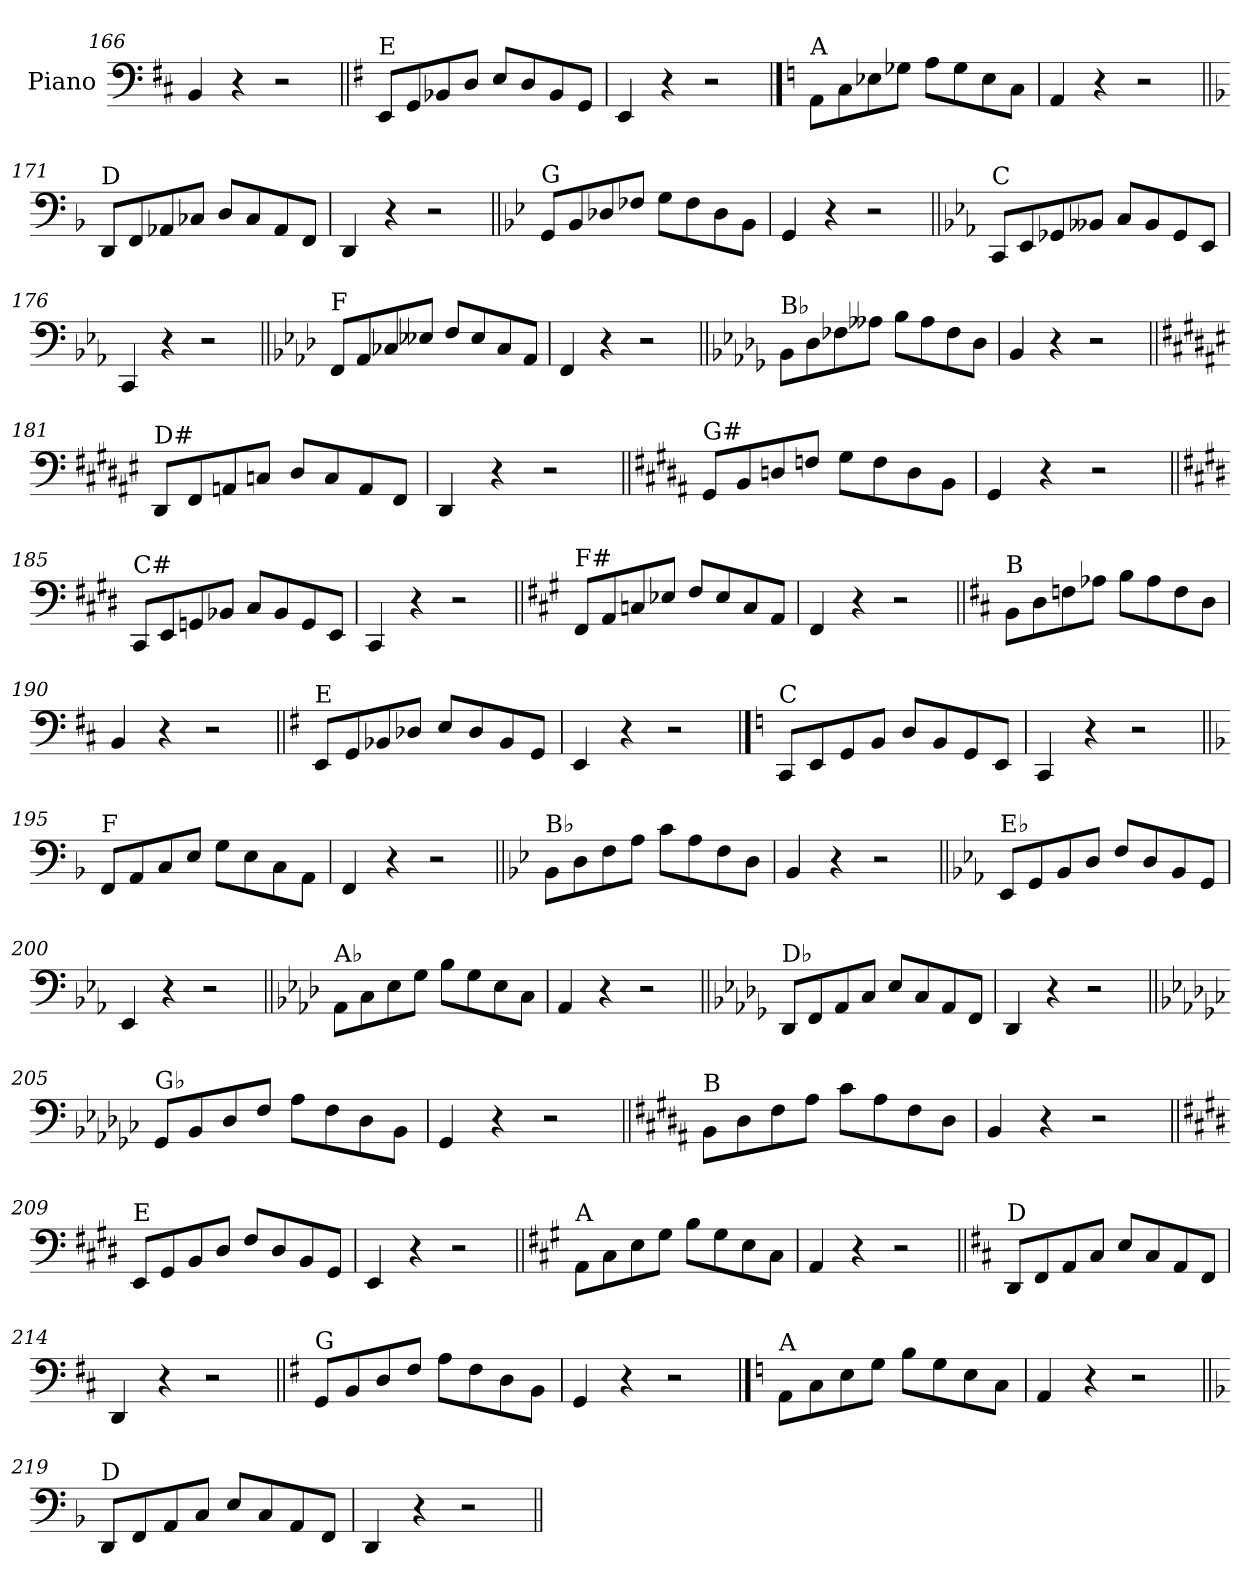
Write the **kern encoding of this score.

**kern
*part1
*staff1
*I"Piano
*I'Pno.
*clefF4
*k[f#c#]
=166
4BB/
4r
2r
=167||
*k[f#]
!LO:TX:a:t=E
8EE/L
8GG/
8BB-X/
8D/J
8E/L
8D/
8BB-/
8GG/J
=168
4EE/
4r
2r
!!LO:LB:g=z
==169
*k[]
!LO:TX:a:t=A
8AA\L
8C\
8E-X\
8G-X\J
8A\L
8G-\
8E-\
8C\J
=170
4AA/
4r
2r
=171||
*k[b-]
!LO:TX:a:t=D
8DD/L
8FF/
8AA-X/
8C-X/J
8D/L
8C-/
8AA-/
8FF/J
=172
4DD/
4r
2r
=173||
*k[b-e-]
!LO:TX:a:t=G
8GG/L
8BB-/
8D-X/
8F-X/J
8G\L
8F-\
8D-\
8BB-\J
=174
4GG/
4r
2r
!!LO:LB:g=z
=175||
*k[b-e-a-]
!LO:TX:a:t=C
8CC/L
8EE-/
8GG-X/
8BB--X/J
8C/L
8BB--/
8GG-/
8EE-/J
=176
4CC/
4r
2r
=177||
*k[b-e-a-d-]
!LO:TX:a:t=F
8FF/L
8AA-/
8C-X/
8E--X/J
8F/L
8E--/
8C-/
8AA-/J
=178
4FF/
4r
2r
=179||
*k[b-e-a-d-g-]
!LO:TX:a:t=B♭
8BB-\L
8D-\
8F-X\
8A--X\J
8B-\L
8A--\
8F-\
8D-\J
=180
4BB-/
4r
2r
!!LO:LB:g=z
=181||
*k[f#c#g#d#a#e#]
!LO:TX:a:t=D#
8DD#/L
8FF#/
8AAn/
8Cn/J
8D#/L
8C/
8AA/
8FF#/J
=182
4DD#/
4r
2r
=183||
*k[f#c#g#d#a#]
!LO:TX:a:t=G#
8GG#/L
8BB/
8Dn/
8Fn/J
8G#\L
8F\
8D\
8BB\J
=184
4GG#/
4r
2r
=185||
*k[f#c#g#d#]
!LO:TX:a:t=C#
8CC#/L
8EE/
8GGn/
8BB-X/J
8C#/L
8BB-/
8GG/
8EE/J
=186
4CC#/
4r
2r
!!LO:LB:g=z
=187||
*k[f#c#g#]
!LO:TX:a:t=F#
8FF#/L
8AA/
8Cn/
8E-X/J
8F#/L
8E-/
8C/
8AA/J
=188
4FF#/
4r
2r
=189||
*k[f#c#]
!LO:TX:a:t=B
8BB\L
8D\
8Fn\
8A-X\J
8B\L
8A-\
8F\
8D\J
=190
4BB/
4r
2r
=191||
*k[f#]
!LO:TX:a:t=E
8EE/L
8GG/
8BB-X/
8D-X/J
8E/L
8D-/
8BB-/
8GG/J
=192
4EE/
4r
2r
!!LO:PB:g=z
==193
*k[]
!LO:TX:a:t=C
8CC/L
8EE/
8GG/
8BB/J
8D/L
8BB/
8GG/
8EE/J
=194
4CC/
4r
2r
=195||
*k[b-]
!LO:TX:a:t=F
8FF/L
8AA/
8C/
8E/J
8G\L
8E\
8C\
8AA\J
=196
4FF/
4r
2r
=197||
*k[b-e-]
!LO:TX:a:t=B♭
8BB-\L
8D\
8F\
8A\J
8c\L
8A\
8F\
8D\J
=198
4BB-/
4r
2r
!!LO:LB:g=z
=199||
*k[b-e-a-]
!LO:TX:a:t=E♭
8EE-/L
8GG/
8BB-/
8D/J
8F/L
8D/
8BB-/
8GG/J
=200
4EE-/
4r
2r
=201||
*k[b-e-a-d-]
!LO:TX:a:t=A♭
8AA-\L
8C\
8E-\
8G\J
8B-\L
8G\
8E-\
8C\J
=202
4AA-/
4r
2r
=203||
*k[b-e-a-d-g-]
!LO:TX:a:t=D♭
8DD-/L
8FF/
8AA-/
8C/J
8E-/L
8C/
8AA-/
8FF/J
=204
4DD-/
4r
2r
!!LO:LB:g=z
=205||
*k[b-e-a-d-g-c-]
!LO:TX:a:t=G♭
8GG-/L
8BB-/
8D-/
8F/J
8A-\L
8F\
8D-\
8BB-\J
=206
4GG-/
4r
2r
=207||
*k[f#c#g#d#a#]
!LO:TX:a:t=B
8BB\L
8D#\
8F#\
8A#\J
8c#\L
8A#\
8F#\
8D#\J
=208
4BB/
4r
2r
=209||
*k[f#c#g#d#]
!LO:TX:a:t=E
8EE/L
8GG#/
8BB/
8D#/J
8F#/L
8D#/
8BB/
8GG#/J
=210
4EE/
4r
2r
!!LO:LB:g=z
=211||
*k[f#c#g#]
!LO:TX:a:t=A
8AA\L
8C#\
8E\
8G#\J
8B\L
8G#\
8E\
8C#\J
=212
4AA/
4r
2r
=213||
*k[f#c#]
!LO:TX:a:t=D
8DD/L
8FF#/
8AA/
8C#/J
8E/L
8C#/
8AA/
8FF#/J
=214
4DD/
4r
2r
=215||
*k[f#]
!LO:TX:a:t=G
8GG/L
8BB/
8D/
8F#/J
8A\L
8F#\
8D\
8BB\J
=216
4GG/
4r
2r
!!LO:LB:g=z
==217
*k[]
!LO:TX:a:t=A
8AA\L
8C\
8E\
8G\J
8B\L
8G\
8E\
8C\J
=218
4AA/
4r
2r
=219||
*k[b-]
!LO:TX:a:t=D
8DD/L
8FF/
8AA/
8C/J
8E/L
8C/
8AA/
8FF/J
=220
4DD/
4r
2r
=||
*-
